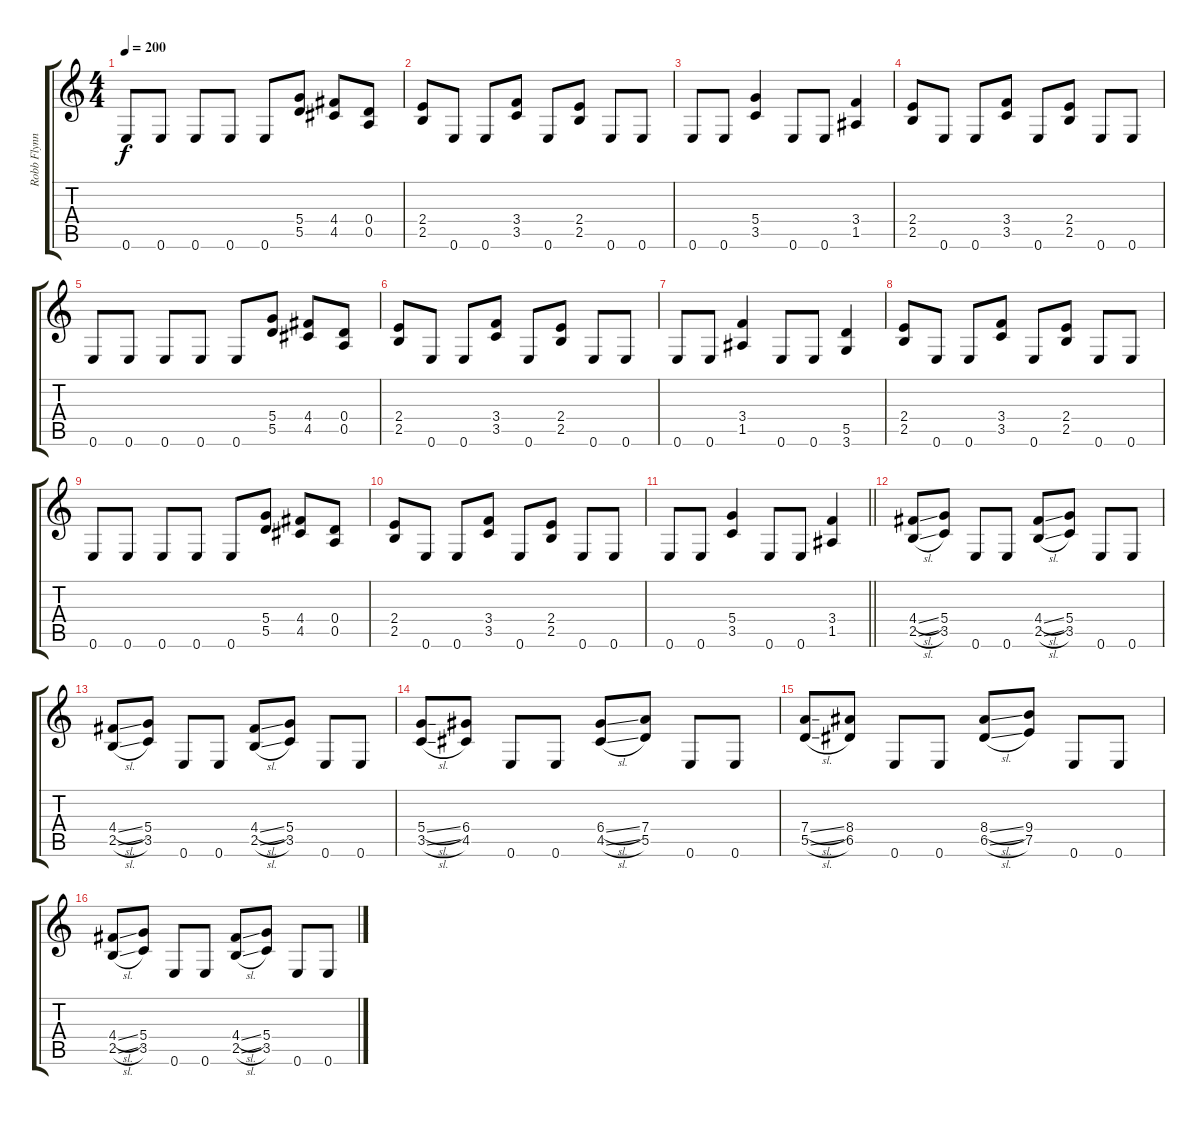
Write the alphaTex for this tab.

\track ("Robb Flynn" "Robb Flynn") {instrument distortionguitar}
\staff {score tabs}
\tuning (E4 B3 G3 D3 A2 E2) {hide}
\ts (4 4)
\tempo 200
\clef g2
\ks c
0.6.8{dy f} 0.6.8 0.6.8 0.6.8 0.6.8 (5.4 5.5).8 (4.4 4.5).8 (0.4 0.5).8 |
(2.4 2.5).8 0.6.8 0.6.8 (3.4 3.5).8 0.6.8 (2.4 2.5).8 0.6.8 0.6.8 |
0.6.8 0.6.8 (5.4 3.5).4 0.6.8 0.6.8 (3.4 1.5).4 |
(2.4 2.5).8 0.6.8 0.6.8 (3.4 3.5).8 0.6.8 (2.4 2.5).8 0.6.8 0.6.8 |
0.6.8 0.6.8 0.6.8 0.6.8 0.6.8 (5.4 5.5).8 (4.4 4.5).8 (0.4 0.5).8 |
(2.4 2.5).8 0.6.8 0.6.8 (3.4 3.5).8 0.6.8 (2.4 2.5).8 0.6.8 0.6.8 |
0.6.8 0.6.8 (3.4 1.5).4 0.6.8 0.6.8 (5.5 3.6).4 |
(2.4 2.5).8 0.6.8 0.6.8 (3.4 3.5).8 0.6.8 (2.4 2.5).8 0.6.8 0.6.8 |
0.6.8 0.6.8 0.6.8 0.6.8 0.6.8 (5.4 5.5).8 (4.4 4.5).8 (0.4 0.5).8 |
(2.4 2.5).8 0.6.8 0.6.8 (3.4 3.5).8 0.6.8 (2.4 2.5).8 0.6.8 0.6.8 |
\barLineRight lightlight
0.6.8 0.6.8 (5.4 3.5).4 0.6.8 0.6.8 (3.4 1.5).4 |
(4.4{sl} 2.5{sl}).8 (5.4 3.5).8 0.6.8 0.6.8 (4.4{sl} 2.5{sl}).8 (5.4 3.5).8 0.6.8 0.6.8 |
(4.4{sl} 2.5{sl}).8 (5.4 3.5).8 0.6.8 0.6.8 (4.4{sl} 2.5{sl}).8 (5.4 3.5).8 0.6.8 0.6.8 |
(5.4{sl} 3.5{sl}).8 (6.4 4.5).8 0.6.8 0.6.8 (6.4{sl} 4.5{sl}).8 (7.4 5.5).8 0.6.8 0.6.8 |
(7.4{sl} 5.5{sl}).8 (8.4 6.5).8 0.6.8 0.6.8 (8.4{sl} 6.5{sl}).8 (9.4 7.5).8 0.6.8 0.6.8 |
(4.4{sl} 2.5{sl}).8 (5.4 3.5).8 0.6.8 0.6.8 (4.4{sl} 2.5{sl}).8 (5.4 3.5).8 0.6.8 0.6.8
